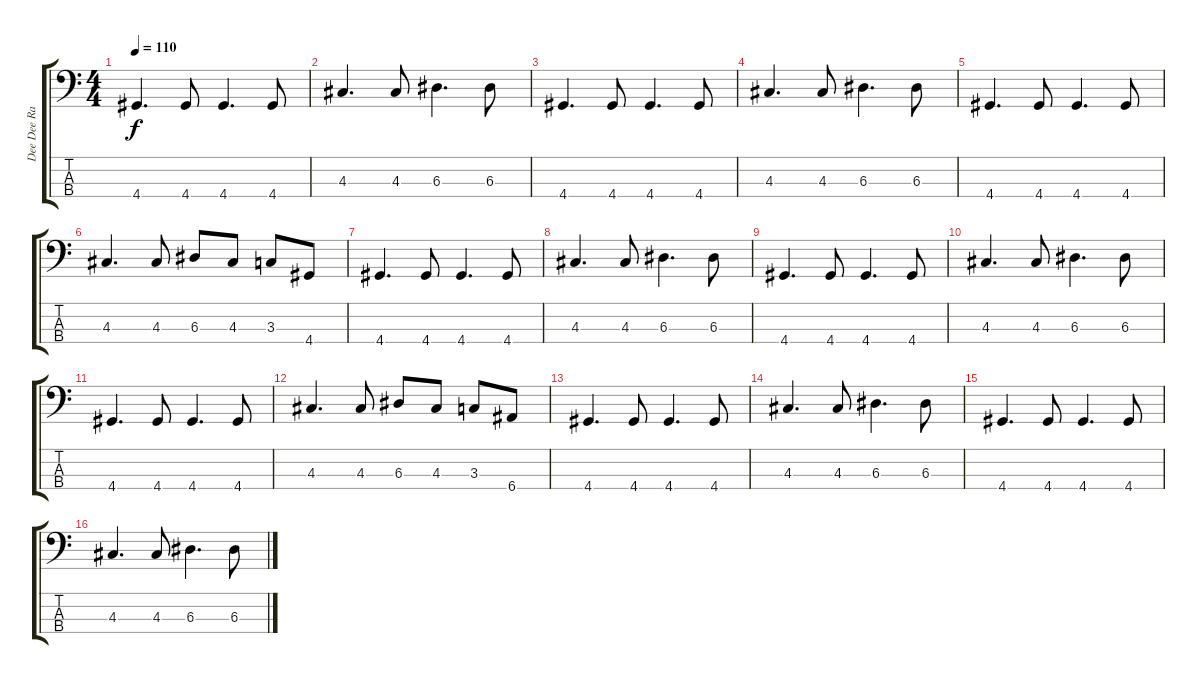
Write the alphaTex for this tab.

\track ("Dee Dee Ramone-Bass" "Dee Dee Ra") {instrument electricbasspick}
\staff {score tabs}
\tuning (G2 D2 A1 E1) {hide}
\ts (4 4)
\tempo 110
\clef f4
\ks c
4.4.4{d dy f} 4.4.8 4.4.4{d} 4.4.8 |
4.3.4{d} 4.3.8 6.3.4{d} 6.3.8 |
4.4.4{d} 4.4.8 4.4.4{d} 4.4.8 |
4.3.4{d} 4.3.8 6.3.4{d} 6.3.8 |
4.4.4{d} 4.4.8 4.4.4{d} 4.4.8 |
4.3.4{d} 4.3.8 6.3.8 4.3.8 3.3.8 4.4.8 |
4.4.4{d} 4.4.8 4.4.4{d} 4.4.8 |
4.3.4{d} 4.3.8 6.3.4{d} 6.3.8 |
4.4.4{d} 4.4.8 4.4.4{d} 4.4.8 |
4.3.4{d} 4.3.8 6.3.4{d} 6.3.8 |
4.4.4{d} 4.4.8 4.4.4{d} 4.4.8 |
4.3.4{d} 4.3.8 6.3.8 4.3.8 3.3.8 6.4.8 |
4.4.4{d} 4.4.8 4.4.4{d} 4.4.8 |
4.3.4{d} 4.3.8 6.3.4{d} 6.3.8 |
4.4.4{d} 4.4.8 4.4.4{d} 4.4.8 |
4.3.4{d} 4.3.8 6.3.4{d} 6.3.8
